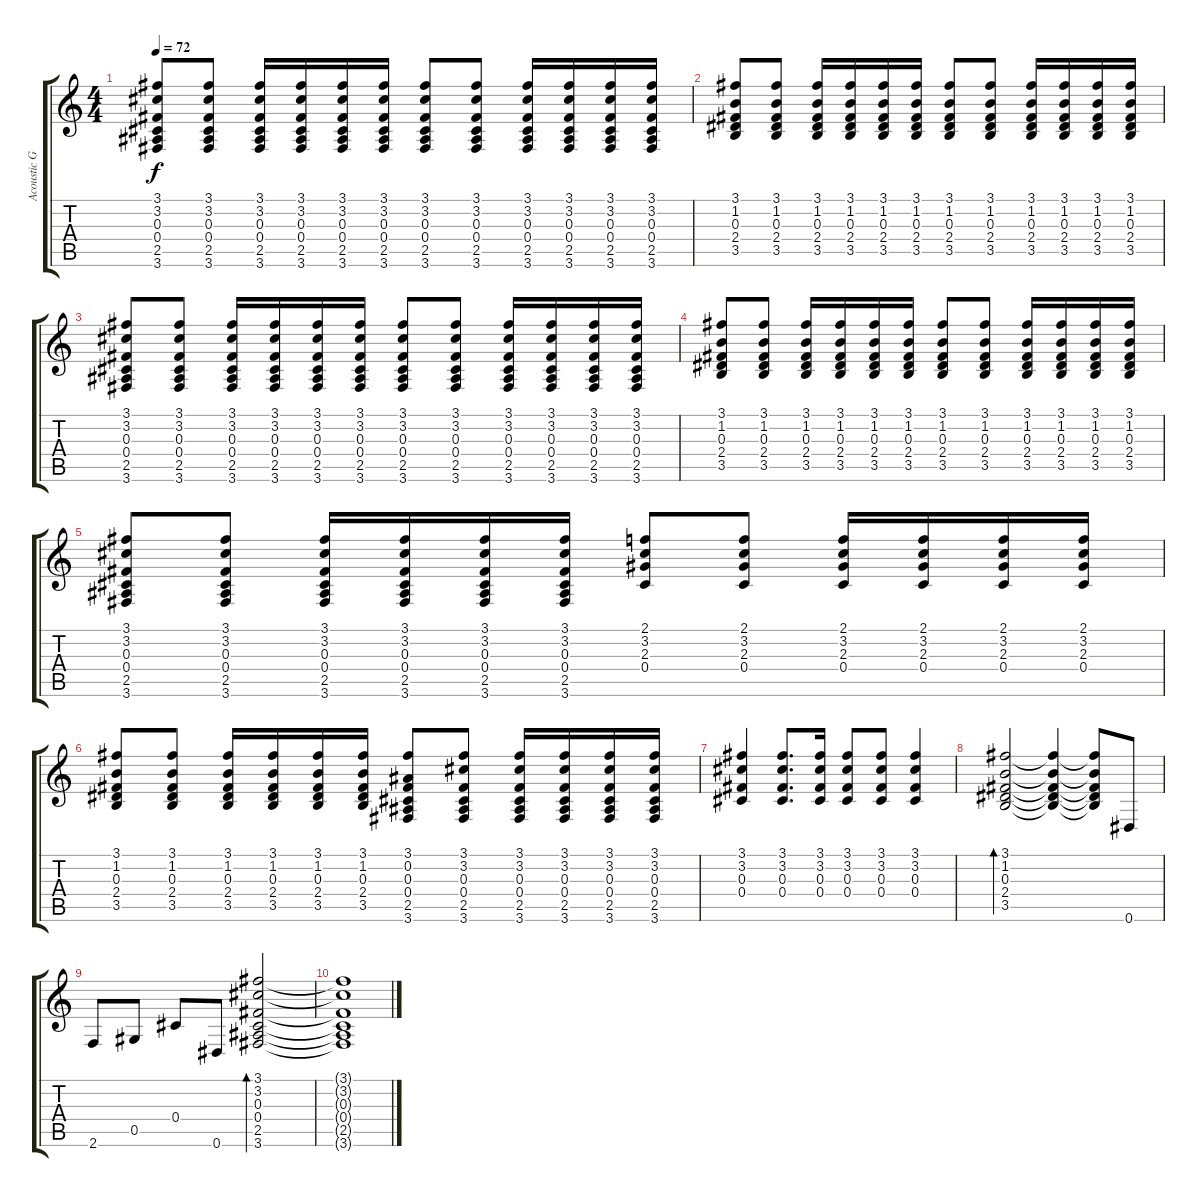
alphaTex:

\track ("Acoustic Guitar" "Acoustic G") {instrument acousticguitarsteel}
\staff {score tabs}
\tuning (Eb4 Bb3 Gb3 Db3 Ab2 Eb2) {hide}
\ts (4 4)
\tempo 72
\clef g2
\ks c
(3.1 3.2 0.3 0.4 2.5 3.6).8{dy f} (3.1 3.2 0.3 0.4 2.5 3.6).8 (3.1 3.2 0.3 0.4 2.5 3.6).16 (3.1 3.2 0.3 0.4 2.5 3.6).16 (3.1 3.2 0.3 0.4 2.5 3.6).16 (3.1 3.2 0.3 0.4 2.5 3.6).16 (3.1 3.2 0.3 0.4 2.5 3.6).8 (3.1 3.2 0.3 0.4 2.5 3.6).8 (3.1 3.2 0.3 0.4 2.5 3.6).16 (3.1 3.2 0.3 0.4 2.5 3.6).16 (3.1 3.2 0.3 0.4 2.5 3.6).16 (3.1 3.2 0.3 0.4 2.5 3.6).16 |
(3.1 1.2 0.3 2.4 3.5).8 (3.1 1.2 0.3 2.4 3.5).8 (3.1 1.2 0.3 2.4 3.5).16 (3.1 1.2 0.3 2.4 3.5).16 (3.1 1.2 0.3 2.4 3.5).16 (3.1 1.2 0.3 2.4 3.5).16 (3.1 1.2 0.3 2.4 3.5).8 (3.1 1.2 0.3 2.4 3.5).8 (3.1 1.2 0.3 2.4 3.5).16 (3.1 1.2 0.3 2.4 3.5).16 (3.1 1.2 0.3 2.4 3.5).16 (3.1 1.2 0.3 2.4 3.5).16 |
(3.1 3.2 0.3 0.4 2.5 3.6).8 (3.1 3.2 0.3 0.4 2.5 3.6).8 (3.1 3.2 0.3 0.4 2.5 3.6).16 (3.1 3.2 0.3 0.4 2.5 3.6).16 (3.1 3.2 0.3 0.4 2.5 3.6).16 (3.1 3.2 0.3 0.4 2.5 3.6).16 (3.1 3.2 0.3 0.4 2.5 3.6).8 (3.1 3.2 0.3 0.4 2.5 3.6).8 (3.1 3.2 0.3 0.4 2.5 3.6).16 (3.1 3.2 0.3 0.4 2.5 3.6).16 (3.1 3.2 0.3 0.4 2.5 3.6).16 (3.1 3.2 0.3 0.4 2.5 3.6).16 |
(3.1 1.2 0.3 2.4 3.5).8 (3.1 1.2 0.3 2.4 3.5).8 (3.1 1.2 0.3 2.4 3.5).16 (3.1 1.2 0.3 2.4 3.5).16 (3.1 1.2 0.3 2.4 3.5).16 (3.1 1.2 0.3 2.4 3.5).16 (3.1 1.2 0.3 2.4 3.5).8 (3.1 1.2 0.3 2.4 3.5).8 (3.1 1.2 0.3 2.4 3.5).16 (3.1 1.2 0.3 2.4 3.5).16 (3.1 1.2 0.3 2.4 3.5).16 (3.1 1.2 0.3 2.4 3.5).16 |
(3.1 3.2 0.3 0.4 2.5 3.6).8 (3.1 3.2 0.3 0.4 2.5 3.6).8 (3.1 3.2 0.3 0.4 2.5 3.6).16 (3.1 3.2 0.3 0.4 2.5 3.6).16 (3.1 3.2 0.3 0.4 2.5 3.6).16 (3.1 3.2 0.3 0.4 2.5 3.6).16 (2.1 3.2 2.3 0.4).8 (2.1 3.2 2.3 0.4).8 (2.1 3.2 2.3 0.4).16 (2.1 3.2 2.3 0.4).16 (2.1 3.2 2.3 0.4).16 (2.1 3.2 2.3 0.4).16 |
(3.1 1.2 0.3 2.4 3.5).8 (3.1 1.2 0.3 2.4 3.5).8 (3.1 1.2 0.3 2.4 3.5).16 (3.1 1.2 0.3 2.4 3.5).16 (3.1 1.2 0.3 2.4 3.5).16 (3.1 1.2 0.3 2.4 3.5).16 (3.1 0.2 0.3 0.4 2.5 3.6).8 (3.1 3.2 0.3 0.4 2.5 3.6).8 (3.1 3.2 0.3 0.4 2.5 3.6).16 (3.1 3.2 0.3 0.4 2.5 3.6).16 (3.1 3.2 0.3 0.4 2.5 3.6).16 (3.1 3.2 0.3 0.4 2.5 3.6).16 |
(3.1 3.2 0.3 0.4).4 (3.1 3.2 0.3 0.4).8{d} (3.1 3.2 0.3 0.4).16 (3.1 3.2 0.3 0.4).8 (3.1 3.2 0.3 0.4).8 (3.1 3.2 0.3 0.4).4 |
(3.1 1.2 0.3 2.4 3.5).2{bd 240} (3.1{t} 1.2{t} 0.3{t} 2.4{t} 3.5{t}).4 (3.1{t} 1.2{t} 0.3{t} 2.4{t} 3.5{t}).8 0.6.8 |
2.6.8 0.5.8 0.4.8 0.6.8 (3.1 3.2 0.3 0.4 2.5 3.6).2{bd 240} |
(3.1{t} 3.2{t} 0.3{t} 0.4{t} 2.5{t} 3.6{t}).1
